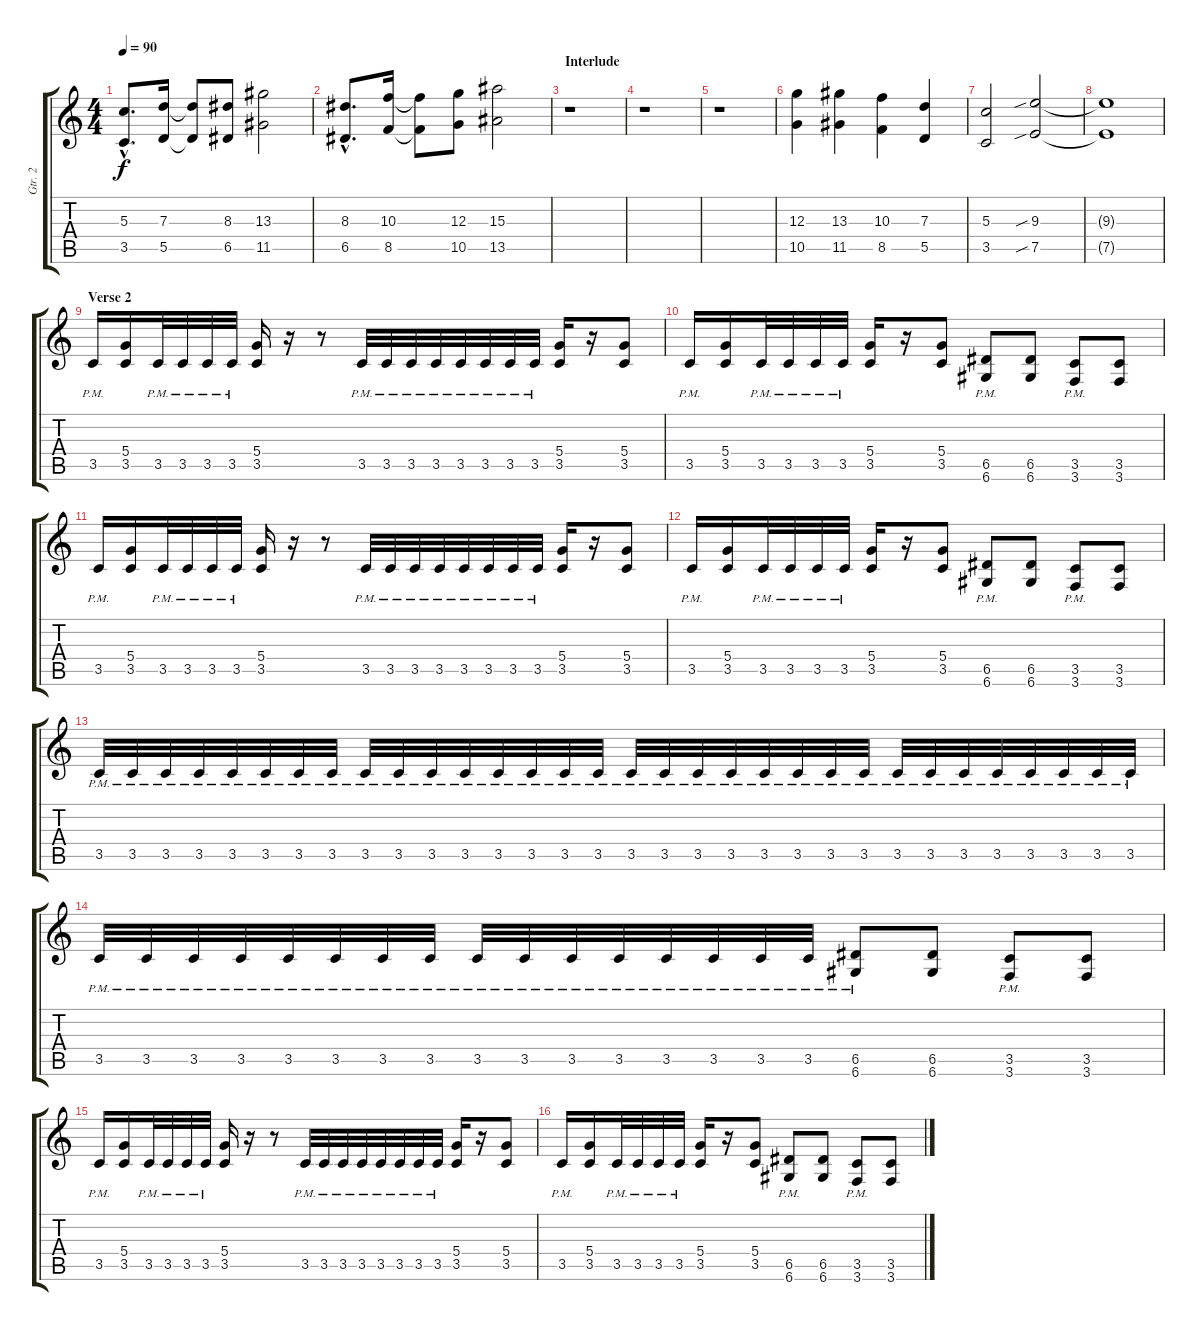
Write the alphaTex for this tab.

\track ("Gtr. 2" "Gtr. 2") {instrument distortionguitar}
\staff {score tabs}
\tuning (E4 B3 G3 D3 A2 D2) {hide}
\ts (4 4)
\tempo 90
\clef g2
\ks c
(5.3{hac} 3.5{hac}).8{d dy f} (7.3 5.5).16 (7.3{t} 5.5{t}).8 (8.3 6.5).8 (13.3 11.5).2 |
(8.3{hac} 6.5{hac}).8{d} (10.3 8.5).16 (10.3{t} 8.5{t}).8 (12.3 10.5).8 (15.3 13.5).2 |
\section ("" "Interlude")
r.1 |
r.1 |
r.1 |
(12.3 10.5).4 (13.3 11.5).4 (10.3 8.5).4 (7.3 5.5).4 |
(5.3 3.5).2 (9.3{sib} 7.5{sib}).2 |
(9.3{t} 7.5{t}).1 |
\section ("" "Verse 2")
3.5{pm}.16 (5.4 3.5).16 3.5{pm}.32 3.5{pm}.32 3.5{pm}.32 3.5{pm}.32 (5.4 3.5).16 r.16 r.8 3.5{pm}.32 3.5{pm}.32 3.5{pm}.32 3.5{pm}.32 3.5{pm}.32 3.5{pm}.32 3.5{pm}.32 3.5{pm}.32 (5.4 3.5).16 r.16 (5.4 3.5).8 |
3.5{pm}.16 (5.4 3.5).16 3.5{pm}.32 3.5{pm}.32 3.5{pm}.32 3.5{pm}.32 (5.4 3.5).16 r.16 (5.4 3.5).8 (6.5{pm} 6.6{pm}).8 (6.5 6.6).8 (3.5{pm} 3.6{pm}).8 (3.5 3.6).8 |
3.5{pm}.16 (5.4 3.5).16 3.5{pm}.32 3.5{pm}.32 3.5{pm}.32 3.5{pm}.32 (5.4 3.5).16 r.16 r.8 3.5{pm}.32 3.5{pm}.32 3.5{pm}.32 3.5{pm}.32 3.5{pm}.32 3.5{pm}.32 3.5{pm}.32 3.5{pm}.32 (5.4 3.5).16 r.16 (5.4 3.5).8 |
3.5{pm}.16 (5.4 3.5).16 3.5{pm}.32 3.5{pm}.32 3.5{pm}.32 3.5{pm}.32 (5.4 3.5).16 r.16 (5.4 3.5).8 (6.5{pm} 6.6{pm}).8 (6.5 6.6).8 (3.5{pm} 3.6{pm}).8 (3.5 3.6).8 |
3.5{pm}.32 3.5{pm}.32 3.5{pm}.32 3.5{pm}.32 3.5{pm}.32 3.5{pm}.32 3.5{pm}.32 3.5{pm}.32 3.5{pm}.32 3.5{pm}.32 3.5{pm}.32 3.5{pm}.32 3.5{pm}.32 3.5{pm}.32 3.5{pm}.32 3.5{pm}.32 3.5{pm}.32 3.5{pm}.32 3.5{pm}.32 3.5{pm}.32 3.5{pm}.32 3.5{pm}.32 3.5{pm}.32 3.5{pm}.32 3.5{pm}.32 3.5{pm}.32 3.5{pm}.32 3.5{pm}.32 3.5{pm}.32 3.5{pm}.32 3.5{pm}.32 3.5{pm}.32 |
3.5{pm}.32 3.5{pm}.32 3.5{pm}.32 3.5{pm}.32 3.5{pm}.32 3.5{pm}.32 3.5{pm}.32 3.5{pm}.32 3.5{pm}.32 3.5{pm}.32 3.5{pm}.32 3.5{pm}.32 3.5{pm}.32 3.5{pm}.32 3.5{pm}.32 3.5{pm}.32 (6.5{pm} 6.6{pm}).8 (6.5 6.6).8 (3.5{pm} 3.6{pm}).8 (3.5 3.6).8 |
3.5{pm}.16 (5.4 3.5).16 3.5{pm}.32 3.5{pm}.32 3.5{pm}.32 3.5{pm}.32 (5.4 3.5).16 r.16 r.8 3.5{pm}.32 3.5{pm}.32 3.5{pm}.32 3.5{pm}.32 3.5{pm}.32 3.5{pm}.32 3.5{pm}.32 3.5{pm}.32 (5.4 3.5).16 r.16 (5.4 3.5).8 |
3.5{pm}.16 (5.4 3.5).16 3.5{pm}.32 3.5{pm}.32 3.5{pm}.32 3.5{pm}.32 (5.4 3.5).16 r.16 (5.4 3.5).8 (6.5{pm} 6.6{pm}).8 (6.5 6.6).8 (3.5{pm} 3.6{pm}).8 (3.5 3.6).8
